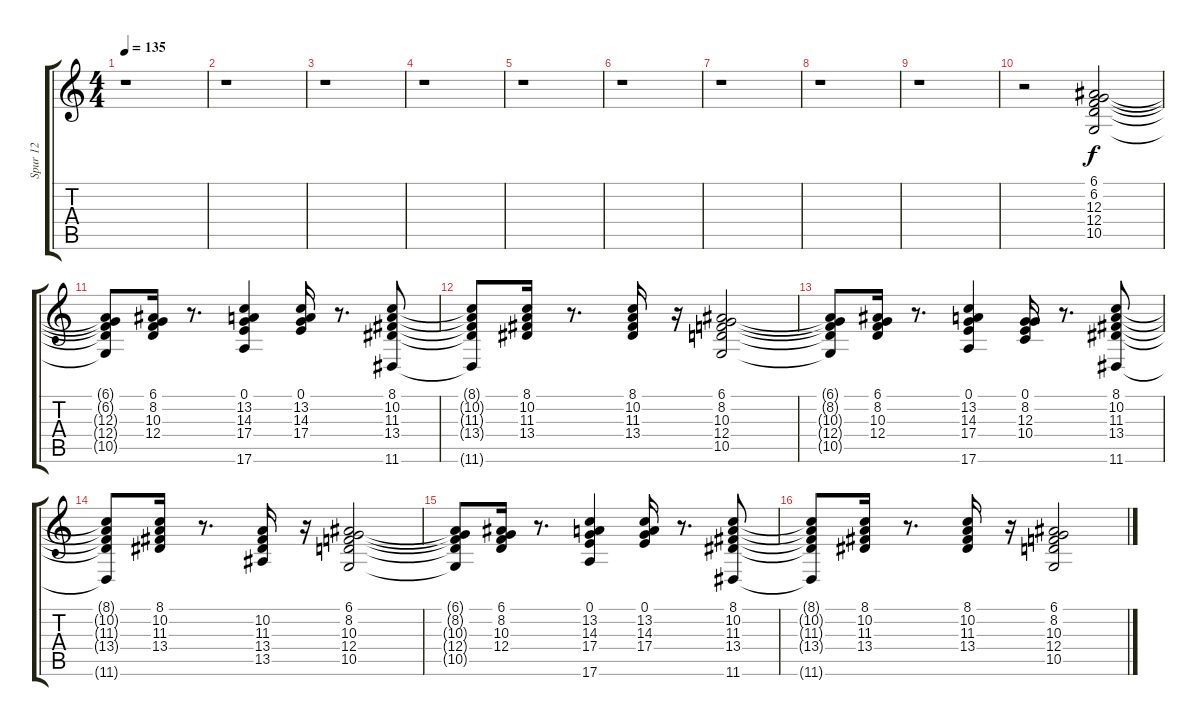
\track ("Spur 12" "Spur 12") {instrument electricpiano2}
\staff {score tabs}
\tuning (E4 B3 G3 D3 A2 E2) {hide}
\ts (4 4)
\tempo 135
\clef g2
\ks c
r.1{dy f instrument electricpiano2} |
r.1 |
r.1 |
r.1 |
r.1 |
r.1 |
r.1 |
r.1 |
r.1 |
r.2 (6.1 6.2 12.3 12.4 10.5).2 |
(6.1{t} 6.2{t} 12.3{t} 12.4{t} 10.5{t}).8 (6.1 8.2 10.3 12.4).16 r.8{d} (0.1 13.2 14.3 17.4 17.6).4 (0.1 13.2 14.3 17.4).16 r.8{d} (8.1 10.2 11.3 13.4 11.6).8 |
(8.1{t} 10.2{t} 11.3{t} 13.4{t} 11.6{t}).8 (8.1 10.2 11.3 13.4).16 r.8{d} (8.1 10.2 11.3 13.4).16 r.16 (6.1 8.2 10.3 12.4 10.5).2 |
(6.1{t} 8.2{t} 10.3{t} 12.4{t} 10.5{t}).8 (6.1 8.2 10.3 12.4).16 r.8{d} (0.1 13.2 14.3 17.4 17.6).4 (0.1 8.2 12.3 10.4).16 r.8{d} (8.1 10.2 11.3 13.4 11.6).8 |
(8.1{t} 10.2{t} 11.3{t} 13.4{t} 11.6{t}).8 (8.1 10.2 11.3 13.4).16 r.8{d} (10.2 11.3 13.4 13.5).16 r.16 (6.1 8.2 10.3 12.4 10.5).2 |
(6.1{t} 8.2{t} 10.3{t} 12.4{t} 10.5{t}).8 (6.1 8.2 10.3 12.4).16 r.8{d} (0.1 13.2 14.3 17.4 17.6).4 (0.1 13.2 14.3 17.4).16 r.8{d} (8.1 10.2 11.3 13.4 11.6).8 |
(8.1{t} 10.2{t} 11.3{t} 13.4{t} 11.6{t}).8 (8.1 10.2 11.3 13.4).16 r.8{d} (8.1 10.2 11.3 13.4).16 r.16 (6.1 8.2 10.3 12.4 10.5).2
